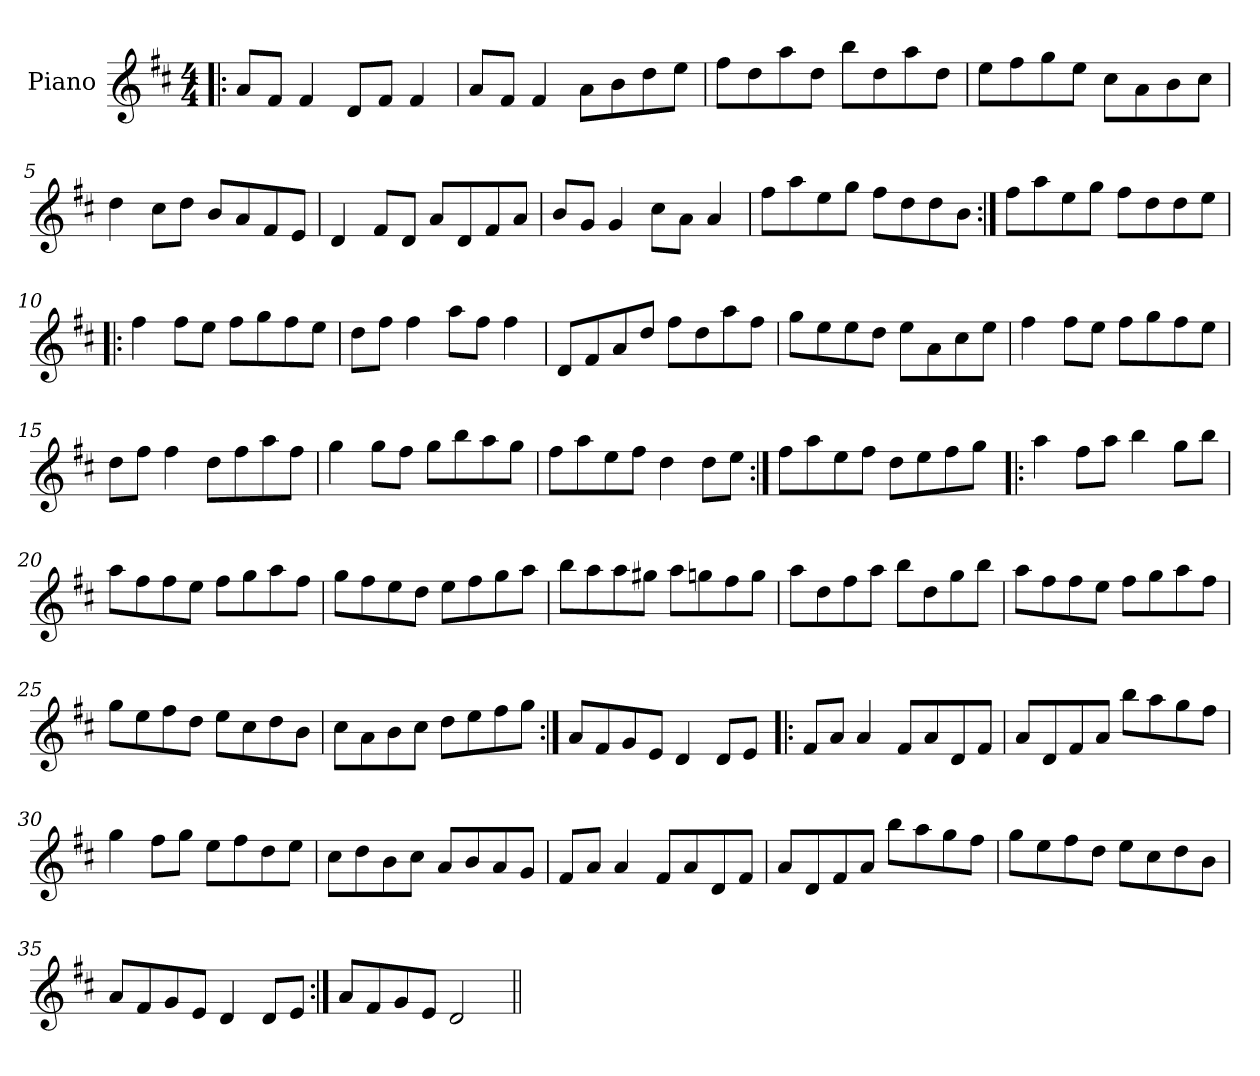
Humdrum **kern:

**kern
*part1
*staff1
*I"Piano
*I'Pno
*clefG2
*k[f#c#]
*D:
*M4/4
=1!|:
8a/L
8f#/J
4f#/
8d/L
8f#/J
4f#/
=2
8a/L
8f#/J
4f#/
8a\L
8b\
8dd\
8ee\J
=3
8ff#\L
8dd\
8aa\
8dd\J
8bb\L
8dd\
8aa\
8dd\J
=4
8ee\L
8ff#\
8gg\
8ee\J
8cc#\L
8a\
8b\
8cc#\J
!!LO:LB:g=z
=5
4dd\
8cc#\L
8dd\J
8b/L
8a/
8f#/
8e/J
=6
4d/
8f#/L
8d/J
8a/L
8d/
8f#/
8a/J
=7
8b/L
8g/J
4g/
8cc#\L
8a\J
4a/
=8
8ff#\L
8aa\
8ee\
8gg\J
8ff#\L
8dd\
8dd\
8b\J
=9:|!
8ff#\L
8aa\
8ee\
8gg\J
8ff#\L
8dd\
8dd\
8ee\J
!!LO:LB:g=z
=10!|:
4ff#\
8ff#\L
8ee\J
8ff#\L
8gg\
8ff#\
8ee\J
=11
8dd\L
8ff#\J
4ff#\
8aa\L
8ff#\J
4ff#\
=12
8d/L
8f#/
8a/
8dd/J
8ff#\L
8dd\
8aa\
8ff#\J
=13
8gg\L
8ee\
8ee\
8dd\J
8ee\L
8a\
8cc#\
8ee\J
!!LO:LB:g=z
=14
4ff#\
8ff#\L
8ee\J
8ff#\L
8gg\
8ff#\
8ee\J
=15
8dd\L
8ff#\J
4ff#\
8dd\L
8ff#\
8aa\
8ff#\J
=16
4gg\
8gg\L
8ff#\J
8gg\L
8bb\
8aa\
8gg\J
=17
8ff#\L
8aa\
8ee\
8ff#\J
4dd\
8dd\L
8ee\J
!!LO:LB:g=z
=18:|!
8ff#\L
8aa\
8ee\
8ff#\J
8dd\L
8ee\
8ff#\
8gg\J
=19!|:
4aa\
8ff#\L
8aa\J
4bb\
8gg\L
8bb\J
=20
8aa\L
8ff#\
8ff#\
8ee\J
8ff#\L
8gg\
8aa\
8ff#\J
=21
8gg\L
8ff#\
8ee\
8dd\J
8ee\L
8ff#\
8gg\
8aa\J
!!LO:LB:g=z
=22
8bb\L
8aa\
8aa\
8gg#X\J
8aa\L
8ggn\
8ff#\
8gg\J
=23
8aa\L
8dd\
8ff#\
8aa\J
8bb\L
8dd\
8gg\
8bb\J
=24
8aa\L
8ff#\
8ff#\
8ee\J
8ff#\L
8gg\
8aa\
8ff#\J
=25
8gg\L
8ee\
8ff#\
8dd\J
8ee\L
8cc#\
8dd\
8b\J
!!LO:LB:g=z
=26
8cc#\L
8a\
8b\
8cc#\J
8dd\L
8ee\
8ff#\
8gg\J
=27:|!
8a/L
8f#/
8g/
8e/J
4d/
8d/L
8e/J
=28!|:
8f#/L
8a/J
4a/
8f#/L
8a/
8d/
8f#/J
=29
8a/L
8d/
8f#/
8a/J
8bb\L
8aa\
8gg\
8ff#\J
!!LO:LB:g=z
=30
4gg\
8ff#\L
8gg\J
8ee\L
8ff#\
8dd\
8ee\J
=31
8cc#\L
8dd\
8b\
8cc#\J
8a/L
8b/
8a/
8g/J
=32
8f#/L
8a/J
4a/
8f#/L
8a/
8d/
8f#/J
=33
8a/L
8d/
8f#/
8a/J
8bb\L
8aa\
8gg\
8ff#\J
!!LO:LB:g=z
=34
8gg\L
8ee\
8ff#\
8dd\J
8ee\L
8cc#\
8dd\
8b\J
=35
8a/L
8f#/
8g/
8e/J
4d/
8d/L
8e/J
=36:|!
8a/L
8f#/
8g/
8e/J
2d/
=||
*-
